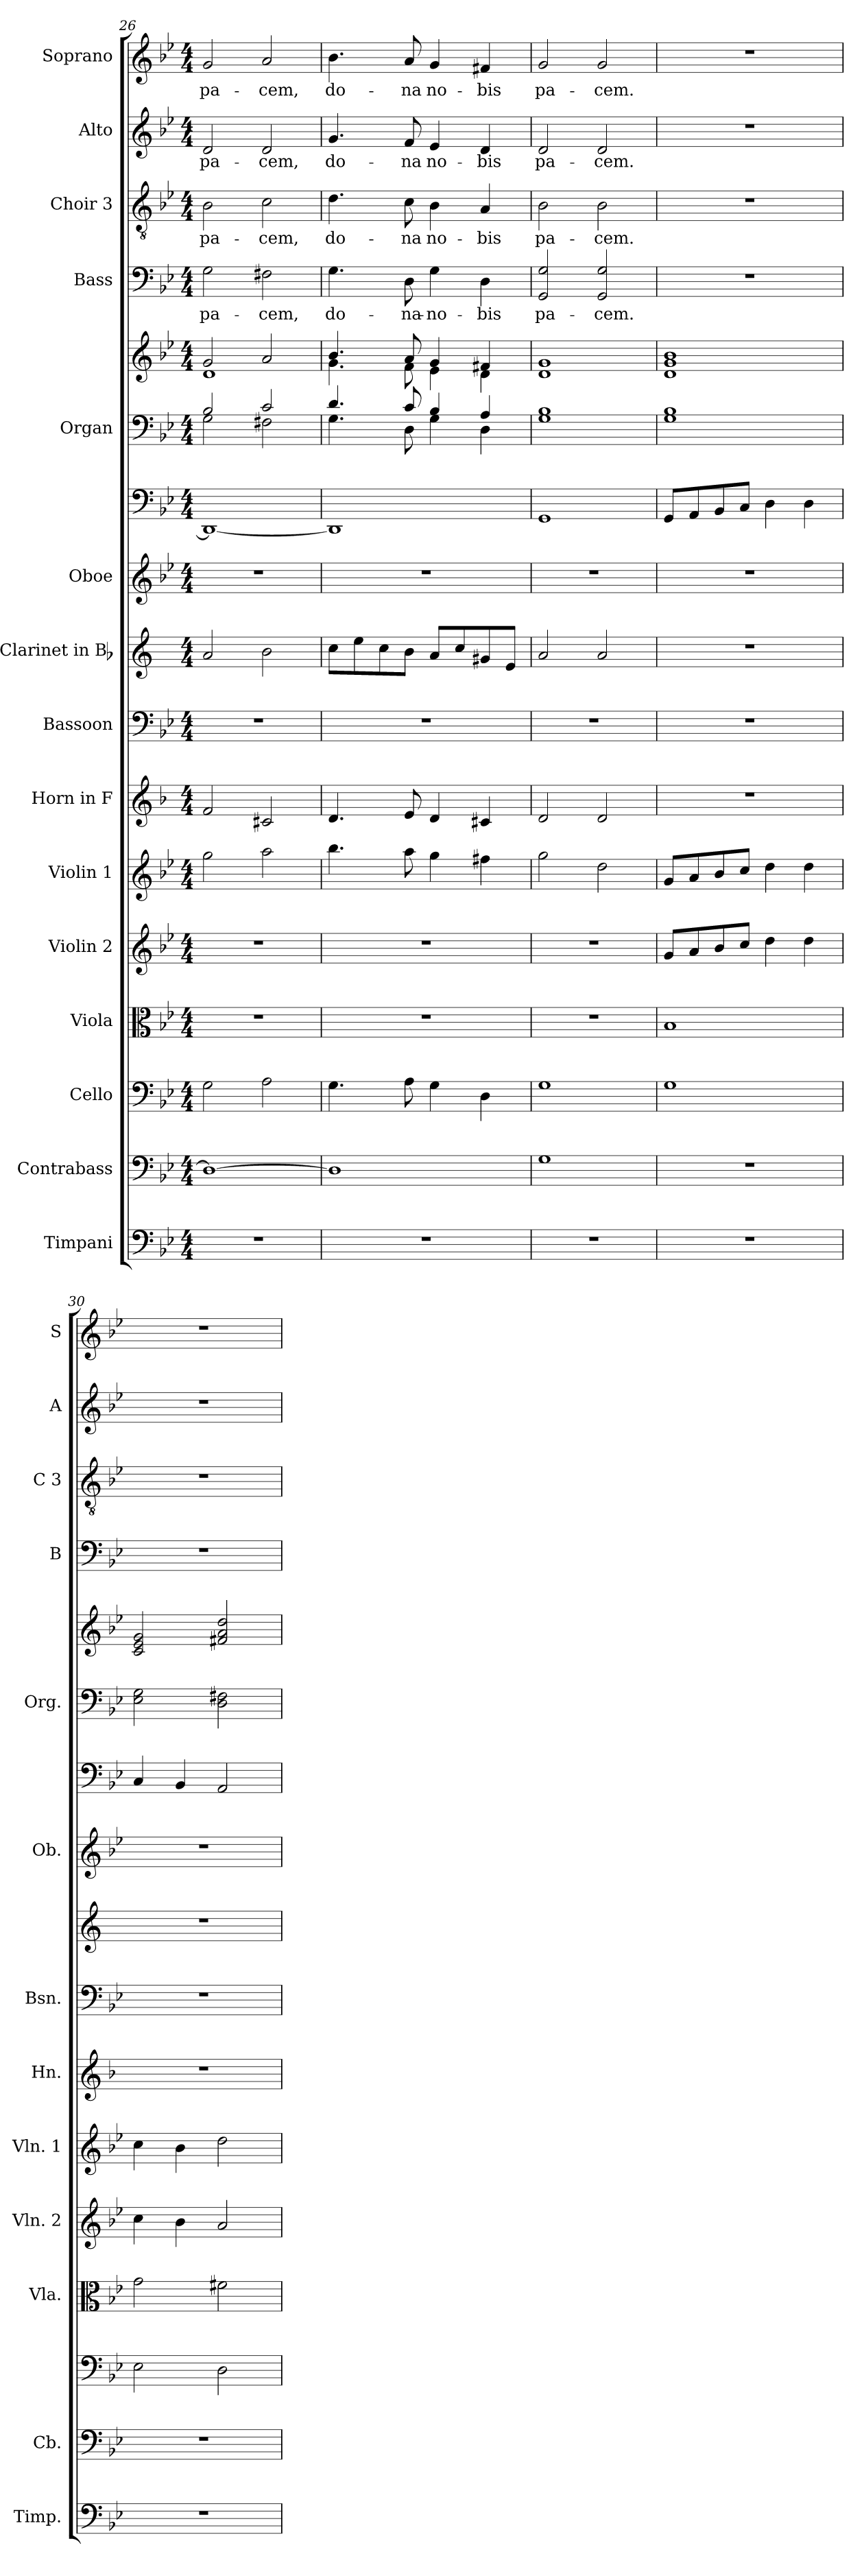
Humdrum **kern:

**kern	**kern	**kern	**kern	**kern	**kern	**kern	**kern	**kern	**kern	**kern	**kern	**kern	**kern	**text	**kern	**text	**kern	**text	**kern	**text
*part16	*part15	*part14	*part13	*part12	*part11	*part10	*part9	*part8	*part7	*part6	*part5	*part5	*part4	*part4	*part3	*part3	*part2	*part2	*part1	*part1
*staff17	*staff16	*staff15	*staff14	*staff13	*staff12	*staff11	*staff10	*staff9	*staff8	*staff7	*staff6	*staff5	*staff4	*staff4	*staff3	*staff3	*staff2	*staff2	*staff1	*staff1
*I"Timpani	*I"Contrabass	*I"Cello	*I"Viola	*I"Violin 2	*I"Violin 1	*I"Horn in F	*I"Bassoon	*I"Clarinet in Bb	*I"Oboe	*	*I"Organ	*	*I"Bass	*	*I"Choir 3	*	*I"Alto	*	*I"Soprano	*
*I'Timp.	*I'Cb.	*	*I'Vla.	*I'Vln. 2	*I'Vln. 1	*I'Hn.	*I'Bsn.	*	*I'Ob.	*	*I'Org.	*	*I'B	*	*I'C 3	*	*I'A	*	*I'S	*
*clefF4	*clefF4	*clefF4	*clefC3	*clefG2	*clefG2	*clefG2	*clefF4	*clefG2	*clefG2	*clefF4	*clefF4	*clefG2	*clefF4	*	*clefGv2	*	*clefG2	*	*clefG2	*
*	*ITrd7c12	*	*	*	*	*ITrd4c7	*	*ITrd1c2	*	*	*	*	*	*	*	*	*	*	*	*
*k[b-e-]	*k[b-e-]	*k[b-e-]	*k[b-e-]	*k[b-e-]	*k[b-e-]	*k[b-e-]	*k[b-e-]	*k[b-e-]	*k[b-e-]	*k[b-e-]	*k[b-e-]	*k[b-e-]	*k[b-e-]	*	*k[b-e-]	*	*k[b-e-]	*	*k[b-e-]	*
*g:	*g:	*g:	*g:	*g:	*g:	*g:	*g:	*g:	*g:	*g:	*g:	*g:	*g:	*	*g:	*	*g:	*	*g:	*
*M4/4	*M4/4	*M4/4	*M4/4	*M4/4	*M4/4	*M4/4	*M4/4	*M4/4	*M4/4	*M4/4	*M4/4	*M4/4	*M4/4	*	*M4/4	*	*M4/4	*	*M4/4	*
=26	=26	=26	=26	=26	=26	=26	=26	=26	=26	=26	=26	=26	=26	=26	=26	=26	=26	=26	=26	=26
*	*	*	*	*	*	*	*	*	*	*	*^	*^	*	*	*	*	*	*	*	*
!	!	!	!	!	!	!	!	!	!	!	!	!	!	!	!	!LO:LY:b	!	!LO:LY:b	!	!LO:LY:b	!	!LO:LY:b
1r	1DD_	2G\	1r	1r	2gg\	2B-/	1r	2g/	1r	1DD_	2B-/	2G\	2g/	1d	2G\	pa-	2B-\	pa-	2d/	pa-	2g/	pa-
!	!	!	!	!	!	!	!	!	!	!	!	!	!	!	!	!LO:LY:b	!	!LO:LY:b	!	!LO:LY:b	!	!LO:LY:b
.	.	2A\	.	.	2aa\	2F#X/	.	2a\	.	.	2c/	2F#X\	2a/	.	2F#X\	-cem,	2c\	-cem,	2d/	-cem,	2a/	-cem,
=27	=27	=27	=27	=27	=27	=27	=27	=27	=27	=27	=27	=27	=27	=27	=27	=27	=27	=27	=27	=27	=27	=27
!	!	!	!	!	!	!	!	!	!	!	!	!	!	!	!	!LO:LY:b	!	!LO:LY:b	!	!LO:LY:b	!	!LO:LY:b
1r	1DD]	4.G\	1r	1r	4.bb-\	4.G/	1r	8b-\L	1r	1DD]	4.d/	4.G\	4.b-/	4.g\	4.G\	do-	4.d\	do-	4.g/	do-	4.b-\	do-
.	.	.	.	.	.	.	.	8dd\	.	.	.	.	.	.	.	.	.	.	.	.	.	.
.	.	.	.	.	.	.	.	8b-\	.	.	.	.	.	.	.	.	.	.	.	.	.	.
!	!	!	!	!	!	!	!	!	!	!	!	!	!	!	!	!LO:LY:b	!	!LO:LY:b	!	!LO:LY:b	!	!LO:LY:b
.	.	8A\	.	.	8aa\	8A/	.	8a\J	.	.	8c/	8D\	8a/	8f\	8D\	-na-	8c\	-na	8f/	-na	8a/	-na
!	!	!	!	!	!	!	!	!	!	!	!	!	!	!	!	!LO:LY:b	!	!LO:LY:b	!	!LO:LY:b	!	!LO:LY:b
.	.	4G\	.	.	4gg\	4G/	.	8g/L	.	.	4B-/	4G\	4g/	4e-\	4G\	-no-	4B-\	no-	4e-/	no-	4g/	no-
.	.	.	.	.	.	.	.	8b-/	.	.	.	.	.	.	.	.	.	.	.	.	.	.
!	!	!	!	!	!	!	!	!	!	!	!	!	!	!	!	!LO:LY:b	!	!LO:LY:b	!	!LO:LY:b	!	!LO:LY:b
.	.	4D\	.	.	4ff#X\	4F#X/	.	8f#X/	.	.	4A/	4D\	4f#X/	4d\	4D\	-bis	4A/	-bis	4d/	-bis	4f#X/	-bis
.	.	.	.	.	.	.	.	8d/J	.	.	.	.	.	.	.	.	.	.	.	.	.	.
=28	=28	=28	=28	=28	=28	=28	=28	=28	=28	=28	=28	=28	=28	=28	=28	=28	=28	=28	=28	=28	=28	=28
!	!	!	!	!	!	!	!	!	!	!	!	!	!	!	!	!LO:LY:b	!	!LO:LY:b	!	!LO:LY:b	!	!LO:LY:b
1r	1GG	1G	1r	1r	2gg\	2G/	1r	2g/	1r	1GG	1B-	1G	1g	1d	2GG/ 2G/	pa-	2B-\	pa-	2d/	pa-	2g/	pa-
!	!	!	!	!	!	!	!	!	!	!	!	!	!	!	!	!LO:LY:b	!	!LO:LY:b	!	!LO:LY:b	!	!LO:LY:b
.	.	.	.	.	2dd\	2G/	.	2g/	.	.	.	.	.	.	2GG/ 2G/	-cem.	2B-\	-cem.	2d/	-cem.	2g/	-cem.
*	*	*	*	*	*	*	*	*	*	*	*v	*v	*	*	*	*	*	*	*	*	*	*
*	*	*	*	*	*	*	*	*	*	*	*	*v	*v	*	*	*	*	*	*	*	*
=29	=29	=29	=29	=29	=29	=29	=29	=29	=29	=29	=29	=29	=29	=29	=29	=29	=29	=29	=29	=29
1r	1r	1G	1B-	8g/L	8g/L	1r	1r	1r	1r	8GG/L	1G 1B-	1d 1g 1b-	1r	.	1r	.	1r	.	1r	.
.	.	.	.	8a/	8a/	.	.	.	.	8AA/	.	.	.	.	.	.	.	.	.	.
.	.	.	.	8b-/	8b-/	.	.	.	.	8BB-/	.	.	.	.	.	.	.	.	.	.
.	.	.	.	8cc/J	8cc/J	.	.	.	.	8C/J	.	.	.	.	.	.	.	.	.	.
.	.	.	.	4dd\	4dd\	.	.	.	.	4D\	.	.	.	.	.	.	.	.	.	.
.	.	.	.	4dd\	4dd\	.	.	.	.	4D\	.	.	.	.	.	.	.	.	.	.
=30	=30	=30	=30	=30	=30	=30	=30	=30	=30	=30	=30	=30	=30	=30	=30	=30	=30	=30	=30	=30
1r	1r	2E-\	2g\	4cc\	4cc\	1r	1r	1r	1r	4C/	2E-\ 2G\	2c/ 2e-/ 2g/	1r	.	1r	.	1r	.	1r	.
.	.	.	.	4b-\	4b-\	.	.	.	.	4BB-/	.	.	.	.	.	.	.	.	.	.
.	.	2D\	2f#X\	2a/	2dd\	.	.	.	.	2AA/	2D\ 2F#X\	2f#X/ 2a/ 2dd/	.	.	.	.	.	.	.	.
=	=	=	=	=	=	=	=	=	=	=	=	=	=	=	=	=	=	=	=	=
*-	*-	*-	*-	*-	*-	*-	*-	*-	*-	*-	*-	*-	*-	*-	*-	*-	*-	*-	*-	*-
